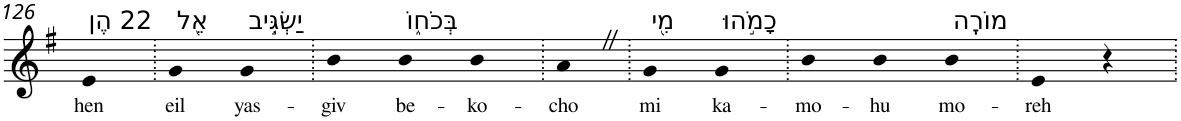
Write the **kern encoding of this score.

**kern	**text
*part1	*part1
*staff1	*staff1
*I"Piano	*
*I'Pno	*
!!LO:PB:g=z
*clefG2	*
*k[f#]	*
*G:	*
=126	=126
!LO:TX:a:t=22 הֶן	!
!	!LO:LY:b
4e	hen
=127.	=127.
!LO:TX:a:t=אֵ֭ל	!
!	!LO:LY:b
4g	eil
!LO:TX:a:t=יַשְׂגִּ֣יב	!
!	!LO:LY:b
4g	yas-
=128.	=128.
!	!LO:LY:b
4b	-giv
!LO:TX:a:t=בְּכֹח֑וֹ	!
!	!LO:LY:b
4b	be-
!	!LO:LY:b
4b	-ko-
=129.	=129.
!	!LO:LY:b
4aZ	-cho
=130.	=130.
!LO:TX:a:t=מִ֖י	!
!	!LO:LY:b
4g	mi
!LO:TX:a:t=כָמֹ֣הוּ	!
!	!LO:LY:b
4g	ka-
=131.	=131.
!	!LO:LY:b
4b	-mo-
!	!LO:LY:b
4b	-hu
!LO:TX:a:t=מוֹרֶֽה	!
!	!LO:LY:b
4b	mo-
=132.	=132.
!	!LO:LY:b
4e	-reh
4r	.
=.	=.
*-	*-
